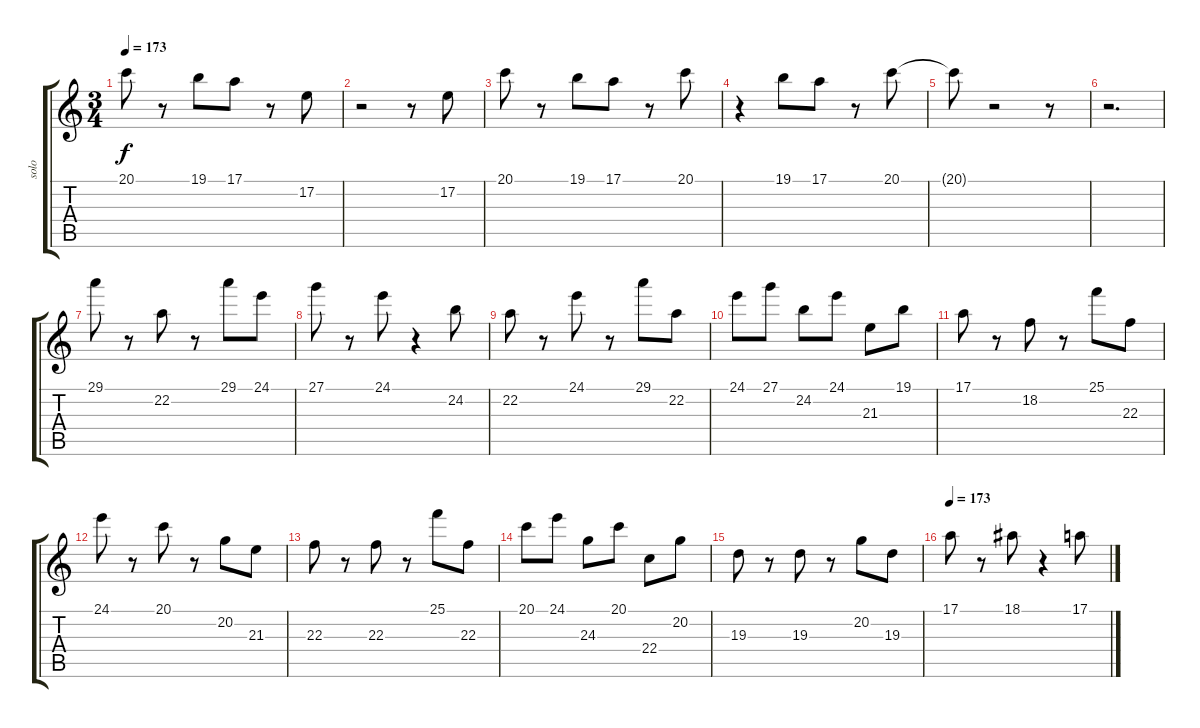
\track ("solo" "solo") {instrument honkytonkpiano}
\staff {score tabs}
\tuning (E4 B3 G3 D3 A2 E2) {hide}
\ts (3 4)
\tempo 173
\clef g2
\ks c
20.1.8{dy f} r.8 19.1.8 17.1.8 r.8 17.2.8 |
r.2 r.8 17.2.8 |
20.1.8 r.8 19.1.8 17.1.8 r.8 20.1.8 |
r.4 19.1.8 17.1.8 r.8 20.1.8 |
20.1{t}.8 r.2 r.8 |
r.2{d} |
29.1.8 r.8 22.2.8 r.8 29.1.8 24.1.8 |
27.1.8 r.8 24.1.8 r.4 24.2.8 |
22.2.8 r.8 24.1.8 r.8 29.1.8 22.2.8 |
24.1.8 27.1.8 24.2.8 24.1.8 21.3.8 19.1.8 |
17.1.8 r.8 18.2.8 r.8 25.1.8 22.3.8 |
24.1.8 r.8 20.1.8 r.8 20.2.8 21.3.8 |
22.3.8 r.8 22.3.8 r.8 25.1.8 22.3.8 |
20.1.8 24.1.8 24.3.8 20.1.8 22.4.8 20.2.8 |
19.3.8 r.8 19.3.8 r.8 20.2.8 19.3.8 |
\tempo 173
17.1.8 r.8 18.1.8 r.4 17.1.8
